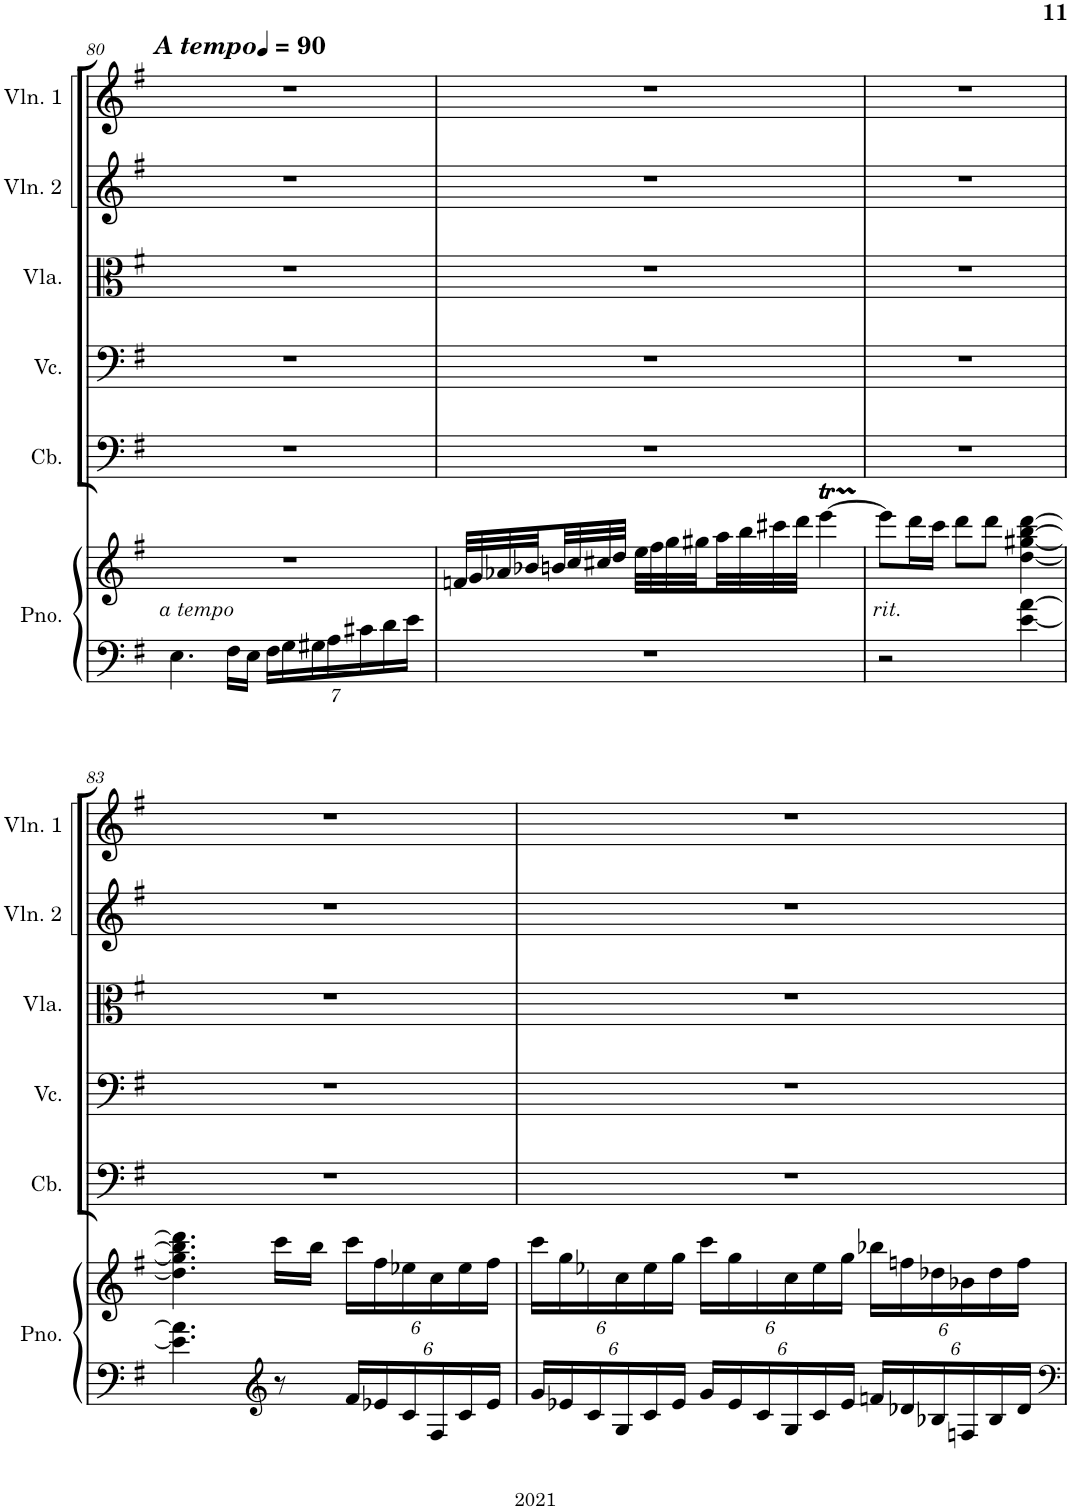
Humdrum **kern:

**kern	**kern	**kern	**kern	**kern	**kern	**kern
*part6	*part6	*part5	*part4	*part3	*part2	*part1
*staff7	*staff6	*staff5	*staff4	*staff3	*staff2	*staff1
*I"Piano	*	*I"Contrabass	*I"Violoncello	*I"Viola	*I"Violin 2	*I"Violin 1
*I'Pno.	*	*I'Cb.	*I'Vc.	*I'Vla.	*I'Vln. 2	*I'Vln. 1
!!LO:PB:g=z
*clefF4	*clefG2	*clefF4	*clefF4	*clefC3	*clefG2	*clefG2
*	*	*Trd7c12	*	*	*	*
*k[f#]	*k[f#]	*k[f#]	*k[f#]	*k[f#]	*k[f#]	*k[f#]
*M3/4	*M3/4	*M3/4	*M3/4	*M3/4	*M3/4	*M3/4
*MM90	*MM90	*MM90	*MM90	*MM90	*MM90	*MM90
=80	=80	=80	=80	=80	=80	=80
!	!	!	!	!	!	!LO:TX:a:Bi:t=A tempo
!	!LO:TX:b:i:t=a tempo	!	!	!	!	!
4.E\	2.r	2.r	2.r	2.r	2.r	2.r
16F#\LL	.	.	.	.	.	.
16E\JJ	.	.	.	.	.	.
*Xbrackettup	*	*	*	*	*	*
28F#\LL	.	.	.	.	.	.
28G\	.	.	.	.	.	.
28G#X\	.	.	.	.	.	.
28A\	.	.	.	.	.	.
28c#X\	.	.	.	.	.	.
28d\	.	.	.	.	.	.
28e\JJ	.	.	.	.	.	.
=81	=81	=81	=81	=81	=81	=81
2.r	32fn/LLL	2.r	2.r	2.r	2.r	2.r
.	32g/	.	.	.	.	.
.	32a-X/	.	.	.	.	.
.	32b-X/	.	.	.	.	.
.	32bn/	.	.	.	.	.
.	32cc/	.	.	.	.	.
.	32cc#X/	.	.	.	.	.
.	32dd/JJJ	.	.	.	.	.
.	32ee\LLL	.	.	.	.	.
.	32ff#\	.	.	.	.	.
.	32gg\	.	.	.	.	.
.	32gg#X\	.	.	.	.	.
.	32aa\	.	.	.	.	.
.	32bb\	.	.	.	.	.
.	32ccc#X\	.	.	.	.	.
.	32ddd\JJJ	.	.	.	.	.
.	[4eeeT\	.	.	.	.	.
=82	=82	=82	=82	=82	=82	=82
!LO:TX:a:i:t=rit.	!	!	!	!	!	!
2r	8eee\L]	2.r	2.r	2.r	2.r	2.r
.	16ddd\L	.	.	.	.	.
.	16ccc\JJ	.	.	.	.	.
.	8ddd\L	.	.	.	.	.
.	8ddd\J	.	.	.	.	.
[4e\ [4a\	[4dd\ [4gg#X\ [4bb\ [4ddd\	.	.	.	.	.
!!LO:LB:g=z
=83	=83	=83	=83	=83	=83	=83
4.e\] 4.a\]	4.dd\] 4.gg#\] 4.bb\] 4.ddd\]	2.r	2.r	2.r	2.r	2.r
*clefG2	*	*	*	*	*	*
8r	16ccc\LL	.	.	.	.	.
.	16bb\JJ	.	.	.	.	.
*	*Xbrackettup	*	*	*	*	*
24f#/LL	24ccc\LL	.	.	.	.	.
24e-X/	24ff#\	.	.	.	.	.
24c/	24ee-X\	.	.	.	.	.
24F#/	24cc\	.	.	.	.	.
24c/	24ee-\	.	.	.	.	.
24e-/JJ	24ff#\JJ	.	.	.	.	.
=84	=84	=84	=84	=84	=84	=84
24g/LL	24ccc\LL	2.r	2.r	2.r	2.r	2.r
24e-X/	24gg\	.	.	.	.	.
24c/	24ee-X\	.	.	.	.	.
24G/	24cc\	.	.	.	.	.
24c/	24ee-\	.	.	.	.	.
24e-/JJ	24gg\JJ	.	.	.	.	.
24g/LL	24ccc\LL	.	.	.	.	.
24e-/	24gg\	.	.	.	.	.
24c/	24ee-\	.	.	.	.	.
24G/	24cc\	.	.	.	.	.
24c/	24ee-\	.	.	.	.	.
24e-/JJ	24gg\JJ	.	.	.	.	.
24fn/LL	24bb-X\LL	.	.	.	.	.
24d-X/	24ffn\	.	.	.	.	.
24B-X/	24dd-X\	.	.	.	.	.
24Fn/	24b-X\	.	.	.	.	.
24B-/	24dd-\	.	.	.	.	.
24d-/JJ	24ff\JJ	.	.	.	.	.
=	=	=	=	=	=	=
*-	*-	*-	*-	*-	*-	*-
